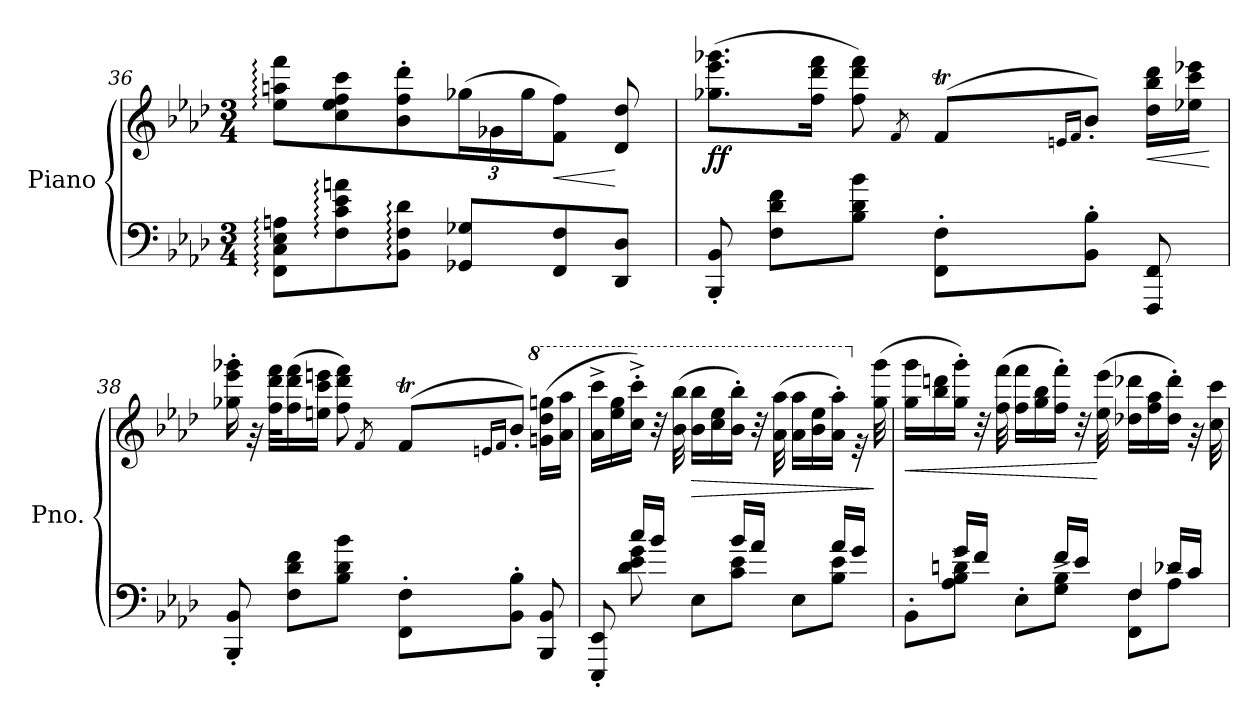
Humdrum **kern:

**kern	**kern	**dynam
*part1	*part1	*part1
*staff2	*staff1	*staff1/2
*I"Piano	*	*
*I'Pno.	*	*
!!LO:PB:g=z
*clefF4	*clefG2	*
*k[b-e-a-d-]	*k[b-e-a-d-]	*
*M3/4	*M3/4	*
=36	=36	=36
8FF\: 8C\: 8E-\: 8An\:L	8ee-\: 8aan\: 8fff\:L	.
8F\: 8c\: 8e-\: 8an\:	8cc\ 8ee-\ 8ff\ 8ccc\	.
8BB-\: 8F\: 8d-\:J	8b-\' 8ff\' 8ddd-\'	.
*	*Xbrackettup	*
8GG-X/ 8G-X/L	(>24gg-X\L	.
.	24g-X\	.
.	24gg-\J	.
!	!	!LO:HP:b
8FF/ 8F/	8f\ 8ff\J)	<
8DD-/ 8D-/J	8d-/ 8dd-/	[
!!LO:LB:g=z
=37	=37	=37
*	*^	*
!	!	!	!LO:DY:b
8BBB-/' 8BB-/'	(>8.gg-X\ 8.eee-\ 8.ggg-X\L	4.ryy	ff
8F\ 8d-\ 8f\L	.	.	.
.	16ff\ 16ddd-\ 16fff\Jk	.	.
8B-\ 8d-\ 8b-\J	8ff\ 8ddd-\ 8fff\)	.	.
.	8qf/	.	.
8FF\' 8F\'L	(8fT/L	32g-Xyy	.
.	.	32fyy	.
.	.	32g-yy	.
.	.	32fyy	.
.	16qen/LL	.	.
.	16qf/JJ	.	.
8BB-\' 8B-\'J	8b-'/J)	4ryy	.
!	!	!	!LO:HP:b
8FFF/ 8FF/	16dd-\ 16bb-\ 16ddd-\LL	.	<
.	16ee-X\ 16ccc\ 16eee-X\JJ	.	.
*	*v	*v	*
.	.	[
=38	=38	=38
*	*^	*
8BBB-/' 8BB-/'	16ryy	16gg-X\' 16eee-\' 16ggg-X\'	.
.	32rg	32ryy	.
.	32ryy	32ff\ 32ddd-\ 32fff\KLL	.
8F\ 8d-\ 8f\L	8ryy	(>16ff\ 16ddd-\ 16fff\	.
.	.	16een\ 16ccc\ 16eeen\JJ	.
8B-\ 8d-\ 8b-\J	8ryy	8ff\ 8ddd-\ 8fff\)	.
.	8qf/	.	.
8FF\' 8F\'L	(8fT/L	32g-Xyy	.
.	.	32fyy	.
.	.	32g-yy	.
.	.	32fyy	.
.	16qen/LL	.	.
.	16qf/JJ	.	.
8BB-\' 8B-\'J	8b-'/J)	8ryy	.
*	*8va	*	*
8BBB-/ 8BB-/	8ryy	(>16ggn\ 16ddd-\ 16gggn\LL	.
.	.	16aa-\ 16aaa-\JJ	.
!!LO:LB:g=z	!!
=39	=39	=39	=39
*^	*	*	*
8EEE-/' 8EE-/'	8ryy	8.ryy	16aa-\^ 16cccc\^LL	.
.	.	.	16eee-\ 16ggg\	.
8d-\ 8e-\ 8g\	16cc/LL	.	16ccc\'^ 16cccc\'^JJ)	.
.	16b-/JJ	32r	32ryy	.
.	.	32ryy	(>32bb-\ 32bbb-\	.
!	!	!	!	!LO:HP:b
8E-\L	8ryy	8.ryy	16bb-\ 16bbb-\LL	>
.	.	.	16ccc\ 16eee-\	.
8c\ 8e-\J	16b-/LL	.	16bb-\' 16bbb-\'JJ)	.
.	16a-/JJ	32r	32ryy	.
.	.	32ryy	(>32aa-\ 32aaa-\	.
8E-\L	8ryy	8.ryy	16aa-\ 16aaa-\LL	.
.	.	.	16bb-\ 16eee-\	.
8B-\ 8e-\J	16a-/LL	.	16aa-\' 16aaa-\'JJ)	.
*	*	*X8va	*	*
.	16g/JJ	32re	32ryy	.
.	.	32ryy	(>32gg\ 32ggg\	]
!!LO:LB:g=z	!!
=40	=40	=40	=40	=40
*	*^	*	*	*
!	!	!	!	!	!LO:HP:b
8BB-'\L	8ryy	2ryy	8.ryy	16gg\ 16ggg\LL	<
.	.	.	.	16bb-\ 16dddn\	.
8A-\^ 8B-\^ 8dn\^J	16g/LL	.	.	16gg\' 16ggg\'JJ)	.
.	16f/JJ	.	32r	32ryy	.
.	.	.	32ryy	(>32ff\ 32fff\	.
8E-'\L	8ryy	.	8.ryy	16ff\ 16fff\LL	.
.	.	.	.	16gg\ 16bb-\	.
8G\^ 8B-\^J	16f/LL	.	.	16ff\' 16fff\'JJ)	.
.	16e-/JJ	.	32r	32ryy	.
.	.	.	32ryy	(>32ee-\ 32eee-\	[
8FF\ 8F\L	8ryy	4F/	8.ryy	16dd-X\ 16ddd-X\LL	.
.	.	.	.	16ff\ 16aa-\	.
8A-^\J	16d-X/LL	.	.	16dd-\' 16ddd-\'JJ)	.
.	16c/JJ	.	32rg	32ryy	.
.	.	.	32ryy	32cc\ 32ccc\	.
*v	*v	*v	*	*	*
*	*v	*v	*
=	=	=
*-	*-	*-
